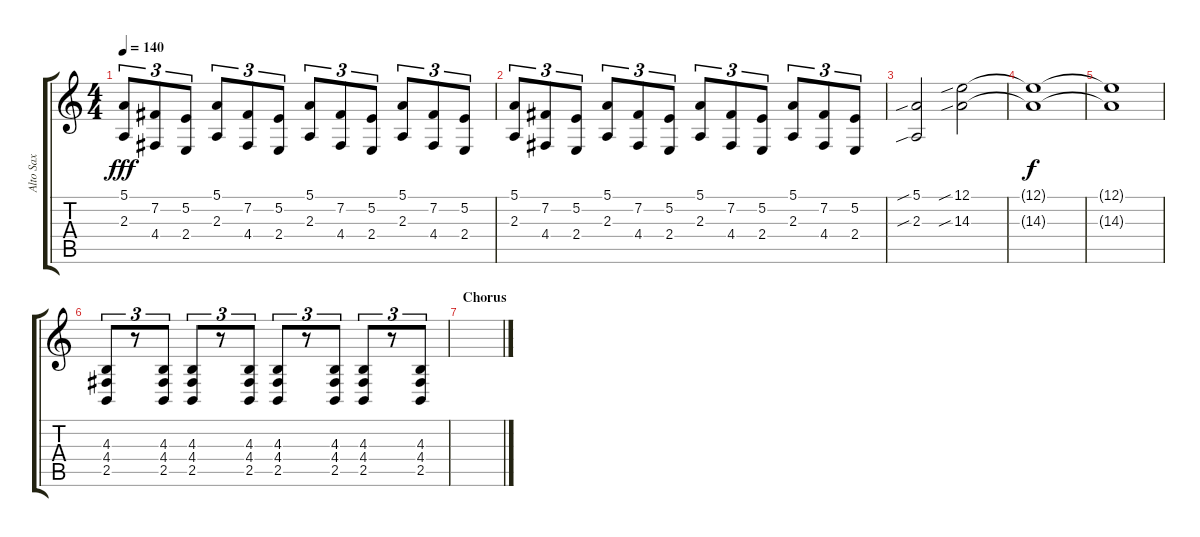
\track ("Alto Sax" "Alto Sax") {instrument altosax}
\staff {score tabs}
\tuning (E4 B3 G3 D3 A2 E2) {hide}
\ts (4 4)
\tempo 140
\clef g2
\ks c
(5.1 2.3).8{tu (3 2) dy fff} (7.2 4.4).8{tu (3 2)} (5.2 2.4).8{tu (3 2)} (5.1 2.3).8{tu (3 2)} (7.2 4.4).8{tu (3 2)} (5.2 2.4).8{tu (3 2)} (5.1 2.3).8{tu (3 2)} (7.2 4.4).8{tu (3 2)} (5.2 2.4).8{tu (3 2)} (5.1 2.3).8{tu (3 2)} (7.2 4.4).8{tu (3 2)} (5.2 2.4).8{tu (3 2)} |
(5.1 2.3).8{tu (3 2)} (7.2 4.4).8{tu (3 2)} (5.2 2.4).8{tu (3 2)} (5.1 2.3).8{tu (3 2)} (7.2 4.4).8{tu (3 2)} (5.2 2.4).8{tu (3 2)} (5.1 2.3).8{tu (3 2)} (7.2 4.4).8{tu (3 2)} (5.2 2.4).8{tu (3 2)} (5.1 2.3).8{tu (3 2)} (7.2 4.4).8{tu (3 2)} (5.2 2.4).8{tu (3 2)} |
(5.1{sib} 2.3{sib}).2 (12.1{sib} 14.3{sib}).2 |
(12.1{t} 14.3{t}).1{dy f} |
(12.1{t} 14.3{t}).1 |
(4.3 4.4 2.5).8{tu (3 2)} r.8{tu (3 2)} (4.3 4.4 2.5).8{tu (3 2)} (4.3 4.4 2.5).8{tu (3 2)} r.8{tu (3 2)} (4.3 4.4 2.5).8{tu (3 2)} (4.3 4.4 2.5).8{tu (3 2)} r.8{tu (3 2)} (4.3 4.4 2.5).8{tu (3 2)} (4.3 4.4 2.5).8{tu (3 2)} r.8{tu (3 2)} (4.3 4.4 2.5).8{tu (3 2)} |
\section ("" "Chorus")
